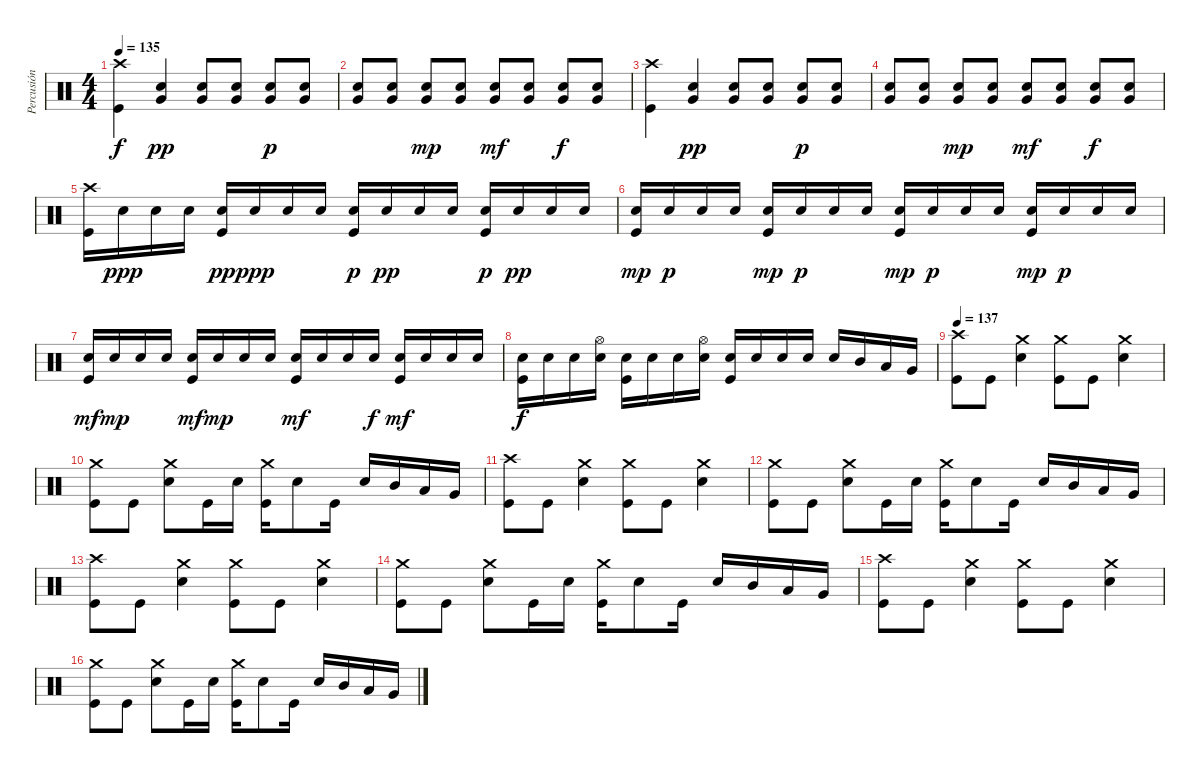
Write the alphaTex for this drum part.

\track ("Percusión" "Percusión") {instrument percussion}
\staff {score}
\articulation defaults
\ts (4 4)
\tempo 135
\clef neutral
\ks c
("Kick (hit)" "Crash high (hit)").4{dy f} ("Snare (hit) 2" "Very Low Tom (hit)").4{dy pp} ("Snare (hit) 2" "Very Low Tom (hit)").8 ("Snare (hit) 2" "Very Low Tom (hit)").8 ("Snare (hit) 2" "Very Low Tom (hit)").8{dy p} ("Snare (hit) 2" "Very Low Tom (hit)").8 |
("Snare (hit) 2" "Very Low Tom (hit)").8 ("Snare (hit) 2" "Very Low Tom (hit)").8 ("Snare (hit) 2" "Very Low Tom (hit)").8{dy mp} ("Snare (hit) 2" "Very Low Tom (hit)").8 ("Snare (hit) 2" "Very Low Tom (hit)").8{dy mf} ("Snare (hit) 2" "Very Low Tom (hit)").8 ("Snare (hit) 2" "Very Low Tom (hit)").8{dy f} ("Snare (hit) 2" "Very Low Tom (hit)").8 |
("Kick (hit)" "Crash high (hit)").4 ("Snare (hit) 2" "Very Low Tom (hit)").4{dy pp} ("Snare (hit) 2" "Very Low Tom (hit)").8 ("Snare (hit) 2" "Very Low Tom (hit)").8 ("Snare (hit) 2" "Very Low Tom (hit)").8{dy p} ("Snare (hit) 2" "Very Low Tom (hit)").8 |
("Snare (hit) 2" "Very Low Tom (hit)").8 ("Snare (hit) 2" "Very Low Tom (hit)").8 ("Snare (hit) 2" "Very Low Tom (hit)").8{dy mp} ("Snare (hit) 2" "Very Low Tom (hit)").8 ("Snare (hit) 2" "Very Low Tom (hit)").8{dy mf} ("Snare (hit) 2" "Very Low Tom (hit)").8 ("Snare (hit) 2" "Very Low Tom (hit)").8{dy f} ("Snare (hit) 2" "Very Low Tom (hit)").8 |
("Kick (hit)" "Crash high (hit)").16 "Snare (hit) 2".16{dy ppp} "Snare (hit) 2".16 "Snare (hit) 2".16 ("Snare (hit) 2" "Kick (hit)").16{dy pp} "Snare (hit) 2".16{dy ppp} "Snare (hit) 2".16 "Snare (hit) 2".16 ("Snare (hit) 2" "Kick (hit)").16{dy p} "Snare (hit) 2".16{dy pp} "Snare (hit) 2".16 "Snare (hit) 2".16 ("Snare (hit) 2" "Kick (hit)").16{dy p} "Snare (hit) 2".16{dy pp} "Snare (hit) 2".16 "Snare (hit) 2".16 |
("Snare (hit) 2" "Kick (hit)").16{dy mp} "Snare (hit) 2".16{dy p} "Snare (hit) 2".16 "Snare (hit) 2".16 ("Snare (hit) 2" "Kick (hit)").16{dy mp} "Snare (hit) 2".16{dy p} "Snare (hit) 2".16 "Snare (hit) 2".16 ("Snare (hit) 2" "Kick (hit)").16{dy mp} "Snare (hit) 2".16{dy p} "Snare (hit) 2".16 "Snare (hit) 2".16 ("Snare (hit) 2" "Kick (hit)").16{dy mp} "Snare (hit) 2".16{dy p} "Snare (hit) 2".16 "Snare (hit) 2".16 |
("Snare (hit) 2" "Kick (hit)").16{dy mf} "Snare (hit) 2".16{dy mp} "Snare (hit) 2".16 "Snare (hit) 2".16 ("Snare (hit) 2" "Kick (hit)").16{dy mf} "Snare (hit) 2".16{dy mp} "Snare (hit) 2".16 "Snare (hit) 2".16 ("Snare (hit) 2" "Kick (hit)").16{dy mf} "Snare (hit) 2".16 "Snare (hit) 2".16 "Snare (hit) 2".16{dy f} ("Snare (hit) 2" "Kick (hit)").16{dy mf} "Snare (hit) 2".16 "Snare (hit) 2".16 "Snare (hit) 2".16 |
("Snare (hit) 2" "Kick (hit)").16{dy f} "Snare (hit) 2".16 "Snare (hit) 2".16 ("Snare (hit) 2" "Hi-Hat (open)").16 ("Snare (hit) 2" "Kick (hit)").16 "Snare (hit) 2".16 "Snare (hit) 2".16 ("Snare (hit) 2" "Hi-Hat (open)").16 ("Snare (hit) 2" "Kick (hit)").16 "Snare (hit) 2".16 "Snare (hit) 2".16 "Snare (hit) 2".16 "Snare (hit) 2".16 "Mid Tom (hit)".16 "Low Tom (hit)".16 "Very Low Tom (hit)".16 |
\tempo 137
("Kick (hit)" "Crash high (hit)").8 "Kick (hit)".8 ("Snare (hit) 2" "Crash medium (hit)").4 ("Kick (hit)" "Crash medium (hit)").8 "Kick (hit)".8 ("Snare (hit) 2" "Crash medium (hit)").4 |
("Kick (hit)" "Crash medium (hit)").8 "Kick (hit)".8 ("Snare (hit) 2" "Crash medium (hit)").8 "Kick (hit)".16 "Snare (hit) 2".16 ("Kick (hit)" "Crash medium (hit)").16 "Snare (hit) 2".8 "Kick (hit)".16 "Snare (hit) 2".16 "Mid Tom (hit)".16 "Low Tom (hit)".16 "Very Low Tom (hit)".16 |
("Kick (hit)" "Crash high (hit)").8 "Kick (hit)".8 ("Snare (hit) 2" "Crash medium (hit)").4 ("Kick (hit)" "Crash medium (hit)").8 "Kick (hit)".8 ("Snare (hit) 2" "Crash medium (hit)").4 |
("Kick (hit)" "Crash medium (hit)").8 "Kick (hit)".8 ("Snare (hit) 2" "Crash medium (hit)").8 "Kick (hit)".16 "Snare (hit) 2".16 ("Kick (hit)" "Crash medium (hit)").16 "Snare (hit) 2".8 "Kick (hit)".16 "Snare (hit) 2".16 "Mid Tom (hit)".16 "Low Tom (hit)".16 "Very Low Tom (hit)".16 |
("Kick (hit)" "Crash high (hit)").8 "Kick (hit)".8 ("Snare (hit) 2" "Crash medium (hit)").4 ("Kick (hit)" "Crash medium (hit)").8 "Kick (hit)".8 ("Snare (hit) 2" "Crash medium (hit)").4 |
("Kick (hit)" "Crash medium (hit)").8 "Kick (hit)".8 ("Snare (hit) 2" "Crash medium (hit)").8 "Kick (hit)".16 "Snare (hit) 2".16 ("Kick (hit)" "Crash medium (hit)").16 "Snare (hit) 2".8 "Kick (hit)".16 "Snare (hit) 2".16 "Mid Tom (hit)".16 "Low Tom (hit)".16 "Very Low Tom (hit)".16 |
("Kick (hit)" "Crash high (hit)").8 "Kick (hit)".8 ("Snare (hit) 2" "Crash medium (hit)").4 ("Kick (hit)" "Crash medium (hit)").8 "Kick (hit)".8 ("Snare (hit) 2" "Crash medium (hit)").4 |
("Kick (hit)" "Crash medium (hit)").8 "Kick (hit)".8 ("Snare (hit) 2" "Crash medium (hit)").8 "Kick (hit)".16 "Snare (hit) 2".16 ("Kick (hit)" "Crash medium (hit)").16 "Snare (hit) 2".8 "Kick (hit)".16 "Snare (hit) 2".16 "Mid Tom (hit)".16 "Low Tom (hit)".16 "Very Low Tom (hit)".16
